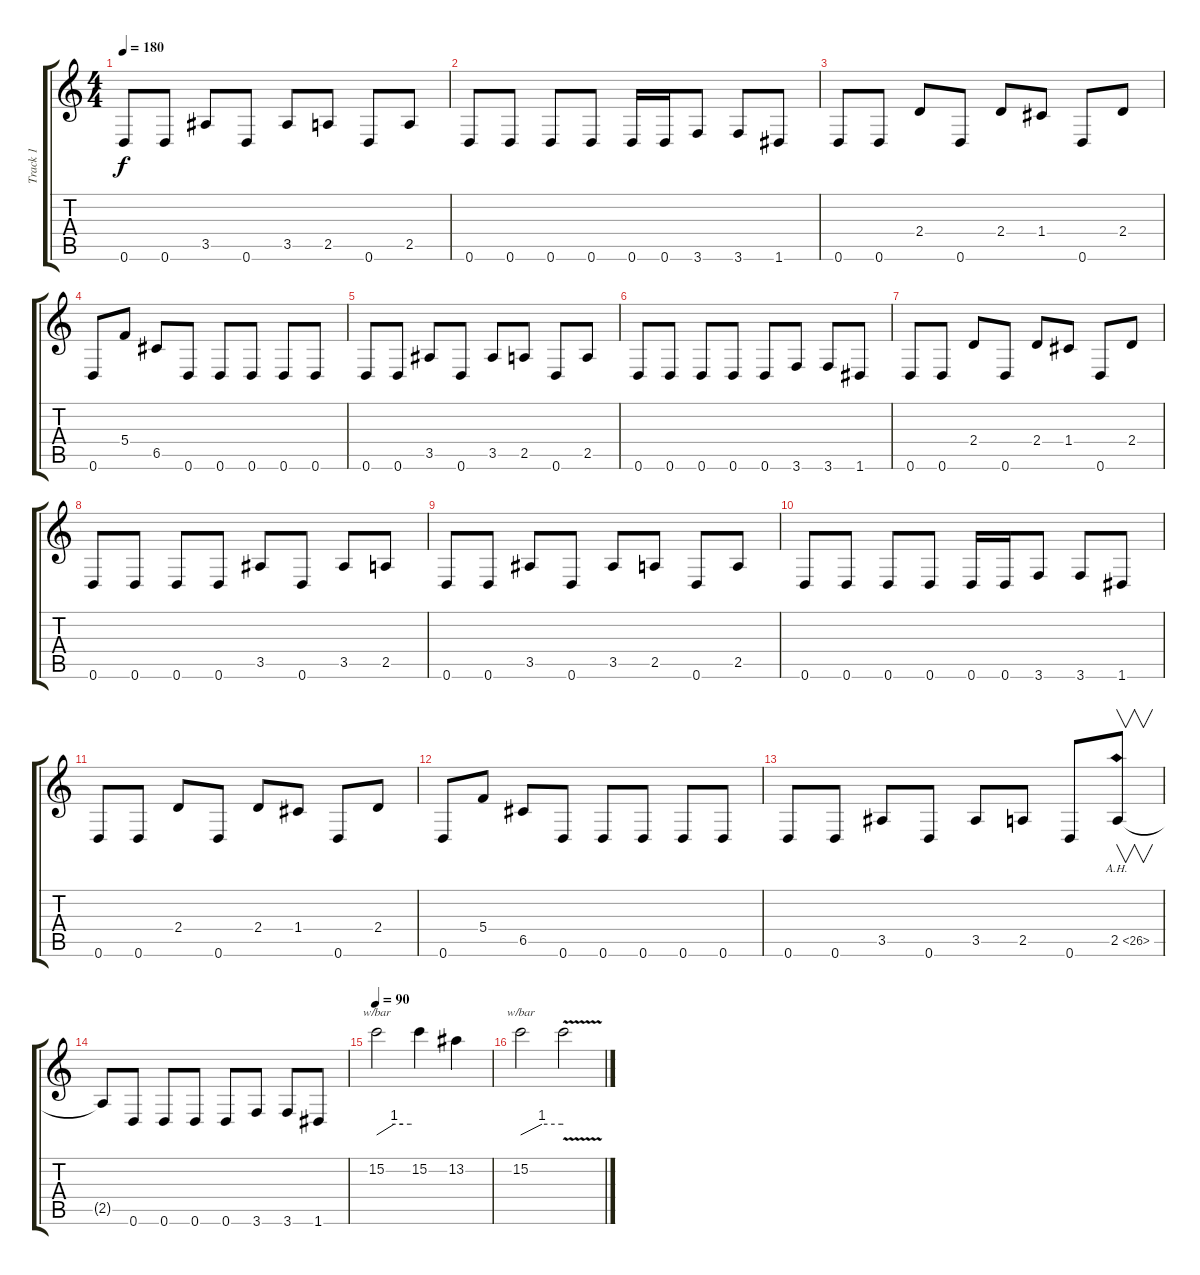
\track ("Track 1" "Track 1") {instrument distortionguitar}
\staff {score tabs}
\tuning (D4 A3 F3 C3 G2 D2) {hide}
\ts (4 4)
\tempo 180
\clef g2
\ks c
0.6.8{dy f} 0.6.8 3.5.8 0.6.8 3.5.8 2.5.8 0.6.8 2.5.8 |
0.6.8 0.6.8 0.6.8 0.6.8 0.6.16 0.6.16 3.6.8 3.6.8 1.6.8 |
0.6.8 0.6.8 2.4.8 0.6.8 2.4.8 1.4.8 0.6.8 2.4.8 |
0.6.8 5.4.8 6.5.8 0.6.8 0.6.8 0.6.8 0.6.8 0.6.8 |
0.6.8 0.6.8 3.5.8 0.6.8 3.5.8 2.5.8 0.6.8 2.5.8 |
0.6.8 0.6.8 0.6.8 0.6.8 0.6.8 3.6.8 3.6.8 1.6.8 |
0.6.8 0.6.8 2.4.8 0.6.8 2.4.8 1.4.8 0.6.8 2.4.8 |
0.6.8 0.6.8 0.6.8 0.6.8 3.5.8 0.6.8 3.5.8 2.5.8 |
0.6.8 0.6.8 3.5.8 0.6.8 3.5.8 2.5.8 0.6.8 2.5.8 |
0.6.8 0.6.8 0.6.8 0.6.8 0.6.16 0.6.16 3.6.8 3.6.8 1.6.8 |
0.6.8 0.6.8 2.4.8 0.6.8 2.4.8 1.4.8 0.6.8 2.4.8 |
0.6.8 5.4.8 6.5.8 0.6.8 0.6.8 0.6.8 0.6.8 0.6.8 |
0.6.8 0.6.8 3.5.8 0.6.8 3.5.8 2.5.8 0.6.8 2.5{ah 24}.8{v} |
2.5{t}.8 0.6.8 0.6.8 0.6.8 0.6.8 3.6.8 3.6.8 1.6.8 |
\tempo 90
15.2.2{tbe (custom default 0 0 30 4 45 4 58 4 60 4)} 15.2.4 13.2.4 |
15.2.2{tbe (custom default 0 0 30 4 58 4 60 4)} 15.2{v t}.2
